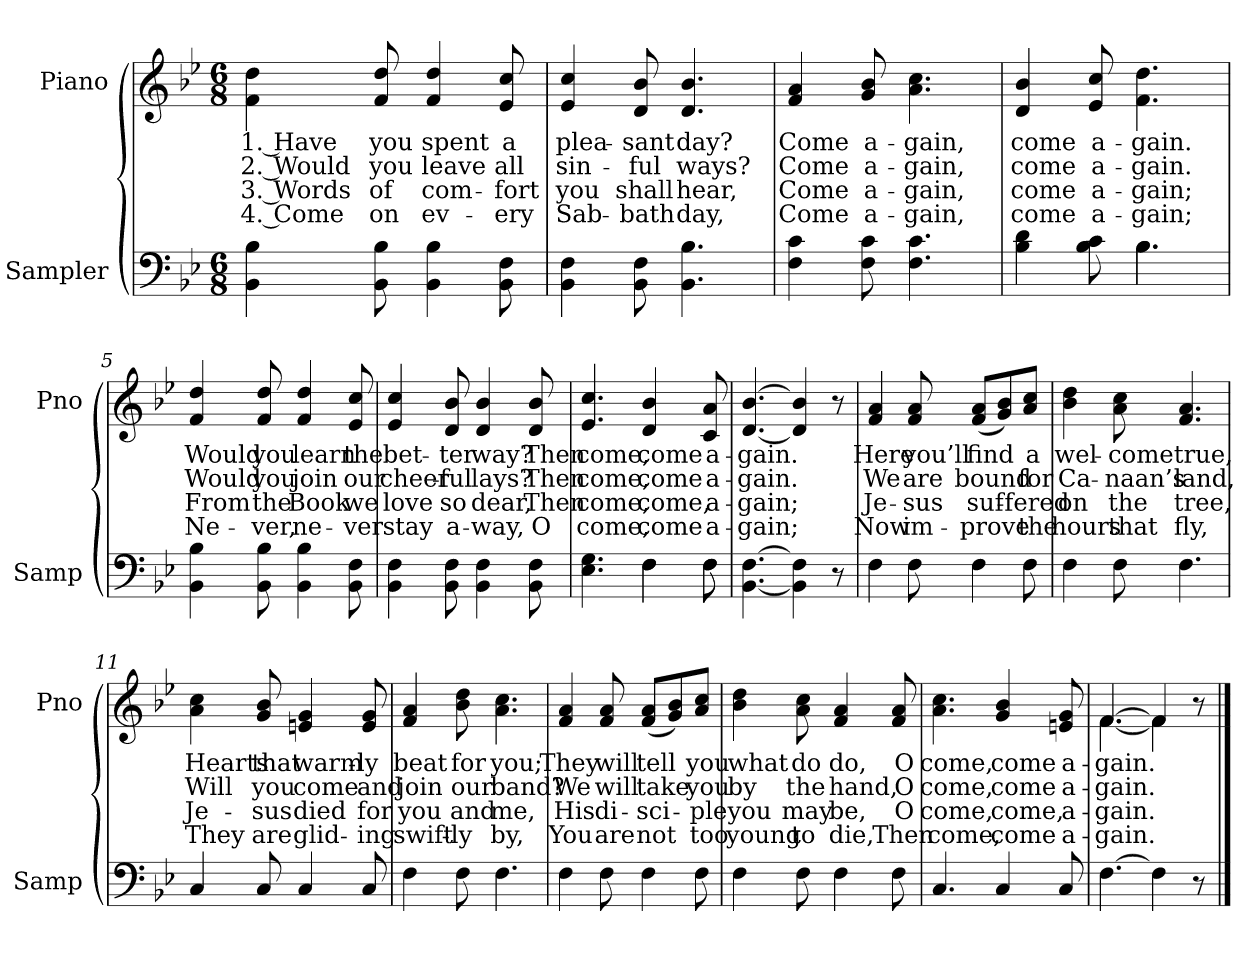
**kern	**kern	**text	**text	**text	**text
*part2	*part1	*part1	*part1	*part1	*part1
*staff2	*staff1	*staff1	*staff1	*staff1	*staff1
*I"Sampler	*I"Piano	*	*	*	*
*I'Samp	*I'Pno	*	*	*	*
*clefF4	*clefG2	*	*	*	*
*k[b-e-]	*k[b-e-]	*	*	*	*
*B-:	*B-:	*	*	*	*
*M6/8	*M6/8	*	*	*	*
=1	=1	=1	=1	=1	=1
4BB- 4B-	4f\ 4dd\	1. Have	2. Would	3. Words	4. Come
8BB- 8B-	8f 8dd	you	you	of	on
4BB- 4B-	4f 4dd	spent	leave	com-	ev-
8BB- 8F	8e- 8cc	a	all	-fort	-ery
=2	=2	=2	=2	=2	=2
4BB- 4F	4e- 4cc	plea-	sin-	you	Sab-
8BB- 8F	8d 8b-	-sant	-ful	shall	-bath
4.BB- 4.B-	4.d 4.b-	day?	ways?	hear,	day,
=3	=3	=3	=3	=3	=3
4F 4c	4f 4a	Come	Come	Come	Come
8F 8c	8g 8b-	a-	a-	a-	a-
4.F 4.c	4.a 4.cc	-gain,	-gain,	-gain,	-gain,
=4	=4	=4	=4	=4	=4
*^	*	*	*	*	*
4B- 4d	4.ryy	4d 4b-	come	come	come	come
8B- 8c	.	8e- 8cc	a-	a-	a-	a-
4.B-\	4.B-	4.f\ 4.dd\	-gain.	-gain.	-gain;	-gain;
*v	*v	*	*	*	*	*
=5	=5	=5	=5	=5	=5
4BB- 4B-	4f 4dd	Would	Would	From	Ne-
8BB- 8B-	8f 8dd	you	you	the	-ver,
4BB- 4B-	4f 4dd	learn	join	Book	ne-
8BB- 8F	8e- 8cc	the	our	we	-ver
=6	=6	=6	=6	=6	=6
4BB- 4F	4e- 4cc	bet-	cheer-	love	stay
8BB- 8F	8d 8b-	-ter	-ful	so	a-
4BB- 4F	4d 4b-	way?	lays?	dear,	-way,
8BB- 8F	8d 8b-	Then	Then	Then	O
=7	=7	=7	=7	=7	=7
*^	*	*	*	*	*
4.E- 4.G	4.ryy	4.e- 4.cc	come,	come,	come,	come,
4F\	4F	4d 4b-	come	come	come,	come
8F\	8F	8c 8a	a-	a-	a-	a-
*v	*v	*	*	*	*	*
=8	=8	=8	=8	=8	=8
[4.BB- [4.F	[4.d [4.b-	-gain.	-gain.	-gain;	-gain;
4BB-] 4F]	4d] 4b-]	.	.	.	.
8r	8r	.	.	.	.
=9	=9	=9	=9	=9	=9
4F	4f 4a	Here	We	Je-	Now
8F	8f 8a	you’ll	are	-sus	im-
4F	(8f/ 8a/L	find	bound	suf-	-prove
.	8g/ 8b-/)	.	.	.	.
8F	8a/ 8cc/J	a	for	-fered	the
=10	=10	=10	=10	=10	=10
4F	4b- 4dd	wel-	Ca-	on	hours
8F	8a 8cc	-come	-naan’s	the	that
4.F	4.f 4.a	true,	land,	tree,	fly,
=11	=11	=11	=11	=11	=11
4C	4a 4cc	Hearts	Will	Je-	They
8C	8g 8b-	that	you	-sus	are
4C	4en 4g	warm-	come	died	glid-
8C	8e 8g	-ly	and	for	-ing
=12	=12	=12	=12	=12	=12
4F	4f 4a	beat	join	you	swift-
8F	8b- 8dd	for	our	and	-ly
4.F	4.a 4.cc	you;	band?	me,	by,
=13	=13	=13	=13	=13	=13
4F	4f 4a	They	We	His	You
8F	8f 8a	will	will	di-	are
4F	(8f/ 8a/L	tell	take	-sci-	not
.	8g/ 8b-/)	.	.	.	.
8F	8a/ 8cc/J	you	you	-ple	too
=14	=14	=14	=14	=14	=14
4F	4b- 4dd	what	by	you	young
8F	8a 8cc	do	the	may	to
4F	4f 4a	do,	hand,	be,	die,
8F	8f 8a	O	O	O	Then
=15	=15	=15	=15	=15	=15
4.C	4.a 4.cc	come,	come,	come,	come,
4C	4g 4b-	come	come	come,	come
8C	8en 8g	a-	a-	a-	a-
=16	=16	=16	=16	=16	=16
*	*^	*	*	*	*
[4.F	[4.f/	[4.f	-gain.	-gain.	-gain.	-gain.
4F]	4f/]	4f]	.	.	.	.
8r	8r	8ryy	.	.	.	.
*	*v	*v	*	*	*	*
==	==	==	==	==	==
*-	*-	*-	*-	*-	*-
